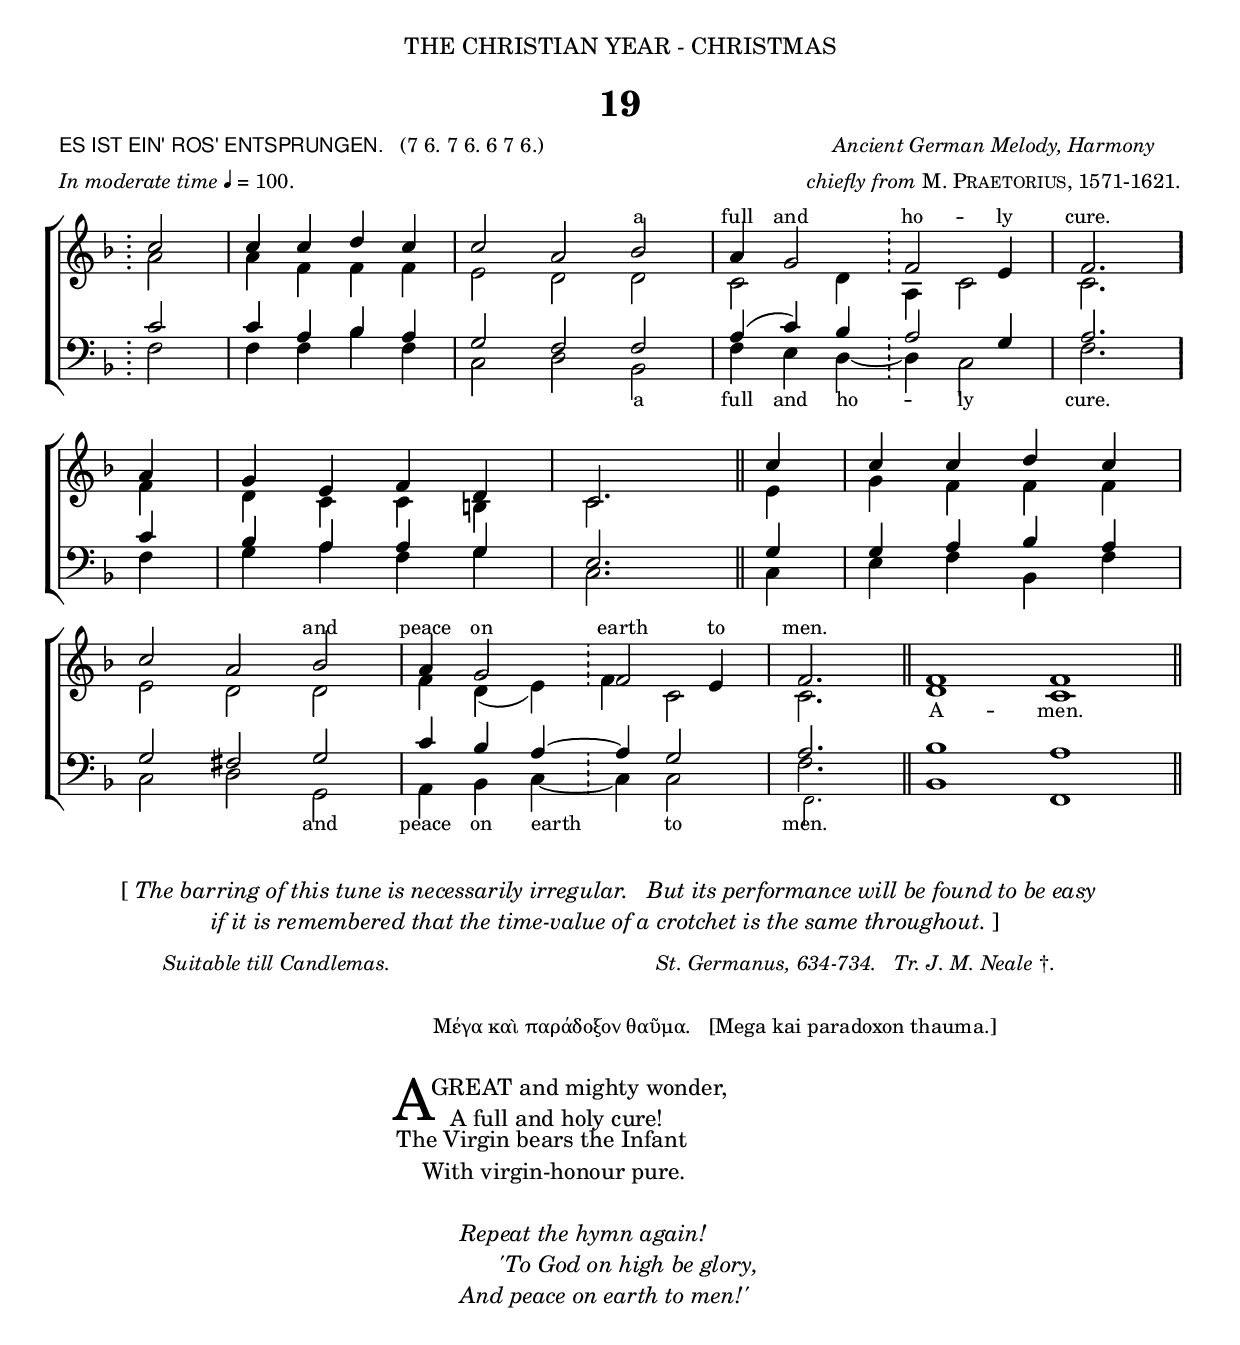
%%%% 058.png
%%% Hymn 19 ES IST EIN' ROS' ENTSPRUNGEN
%%% Version 3

\version "2.10"

\header {
 dedication = \markup { \center-align { "THE CHRISTIAN YEAR - CHRISTMAS"
		\hspace #0.1 }}	
 title = "19"
 meter = \markup { \small { \column { \line { \sans "ES IST EIN' ROS' ENTSPRUNGEN." \hspace #1 \roman "(7 6. 7 6. 6 7 6.)" } 
                                 \line { { \italic "In moderate time" \fontsize #-5 \general-align #Y #DOWN \note #"4" #1 "= 100." } } }} }
 arranger = \markup { \small { \center-align { 
		 \line { \italic "Ancient German Melody, Harmony" }
				 \line { \italic "chiefly from" \smallCaps "M. Praetorius, 1571-1621." } }} }
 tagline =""
}


%%%%%%%%%%%%%%%%%%%%%%%%macros

%%prints a repeat sign glyph comprising 4 dots and two thin bars
fdendrepeat = {\once \override Staff.BarLine #'stencil = #ly:text-interface::print 
	\once \override Staff.BarLine #'text = \markup { \line { \raise #1.4 \override #'(baseline-skip . 1.0) \column { \with-color #black { \fontsize #2 . \fontsize #2 . \fontsize #2 . \fontsize #2 .} }
	  \hspace #-1 \filled-box #'(0 . 0.15) #'(-2 . 2) #0
							 \hspace #-0.9 \filled-box #'(0 . 0.15) #'(-2 . 2) #0
	
	} }	
 \bar "||"} 

%%prints a repeat sign glyph comprising 4 dots. Used only to begin a repeat at the start of a piece where \bar ":" does not work	
fdstartrepeat = {\once \override Staff.BarLine #'stencil = #ly:text-interface::print 
	 \once \override Staff.BarLine #'text = \markup { \line { \hspace #0 \override #'(baseline-skip . 1.0) 
	  \raise #1.4 \column { \with-color #black { 
							 \fontsize #2 . \fontsize #2 . \fontsize #2 . \fontsize #2 .} }
	 } }	
 \bar "|:"}
	
%% music function to allow lyrics to skip over any number of note-syllables. 
%% The standard \skip command has its duration ignored when using \lyricsto or \addlyrics. 
%% Each instance of \skip will only skip one note-syllable. 
%% To avoid entering too many \skip commands, use this workaround function. 
%% To skip 8 note-syllables, for example, issue the command \skips #8
skips = #(define-music-function (parser location times) (number?)
     #{
	     \repeat unfold $times { \skip 1}
     #})

%% Macro for generating two augmentation dots for a notehead. When dotted notes from two vocal parts share a single notehead, 
%% Lilypond only inserts a single dot. In the image, two dots are used. 
%% This macro generates the two dots by replacing the normal dot glyph with a glyph comprising a column of 2 dots one above the other.
%% Place \augdots just before the shared note in the lower of the two voices. 

augdots = { 
  \once \override Voice.Dots #'stencil = #ly:text-interface::print 
  \once \override Voice.Dots #'text = \markup {  \hspace #0 \raise #1 
                                                 \line { \translate #(cons -0.2 0) 
                                                 \override #'(baseline-skip . 1 )  \column { 
                                                                                        \musicglyph #"dots.dot" 
                                                                                        \musicglyph #"dots.dot" } } }
 }

   
noacci = \once \override Accidental #'transparent = ##t    
     
%%%%%%%%%%%%%%%%%%%%%%%%%%end of macro definitions

global = {
  \time 4/4 
  \key f \major 
  \set Staff.midiInstrument = "church organ"
}

soprano = \relative c' {
  \fdstartrepeat c'2 \bar "|" c4 c4 d4 c4 \bar "|" 
      c2 a2 bes2 \bar "|" a4 g2 \bar "dashed" f2 e4 \bar "|" f2. \fdendrepeat \break 
  a4 \bar "|" g4 e4 f4 d4 \bar "|" c2. \bar "||" 
      c'4 \bar "|" c4 c4 d4 c4 \bar "|" \break
  c2 a2 bes2 \bar "|" a4 g2 \bar "dashed" f2 e4 \bar "|" f2. \bar "||" 
      \new Voice = amen {f1 f1 } \oneVoice \bar "||"  
}

alto = \relative c' {
  \fdstartrepeat a'2 \bar "|" a4 f4 f4 f4 \bar "|" 
      e2 d2 d2 \bar "|" c2 d4 \bar "dashed" a4 c2 \bar "|" c2. \fdendrepeat \break 
  f4 \bar "|" d4 c4 c4 b4 \bar "|" \augdots c2. \bar "||" 
      e4 \bar "|" g4 f4 f4 f4 \bar "|" \break
  e2 d2 d2 \bar "|" f4 d4 ( e4 -) \bar "dashed" \once \override NoteColumn #'force-hshift = #-1.6 f4 c2 \bar "|" c2. \bar "||" 
      d1 c1 \bar "||" 
}

tenor = \relative c {
  \fdstartrepeat c'2 \bar "|" c4 a4 bes4 a4 \bar "|" 
      g2 f2 f2 \bar "|" a4 ( c4 -) bes4 \bar "dashed" a2 g4 \bar "|" a2. \fdendrepeat \break
  c4 \bar "|" bes4 a4 a4 g4 \bar "|" e2. \bar "||" 
      g4 \bar "|" g4 a4 bes4 a4 \bar "|" \break 
  g2 fis2 g2 \bar "|" c4 bes4 a4 ~ \bar "dashed" a4 g2 \bar "|" a2. \bar "||" 
      bes1 a1 \bar "||" 
}

bass = \relative c { \clef bass
  \fdstartrepeat f2 \bar "|" f4 f4 bes4 f4 \bar "|" 
      c2 d2 bes2 \bar "|" f'4 e4 d4 ~ \bar "dashed" d4 c2 \bar "|" f2. \fdendrepeat \break
  f4 \bar "|" g4 a4 f4 g4 \bar "|" c,2. \bar "||" 
      c4 \bar "|" e4 f4 bes,4 f'4 \bar "|" \break
  c2 d2 g,2 \bar "|" a4 bes4 c4 ~ \bar "dashed" c4 c2 \bar "|" << { \noacci \once \override Stem #'length = #5 f2.} 
      \new Voice = optional {\voiceFour 
      \set fontSize = #-3
      \once \override NoteColumn #'force-hshift = #0.4
      f,2.} >> \bar "||" 
      bes1 f1 \bar "||" 
}

wordsA = \lyricmode { 
	 \override LyricText #'extra-offset = #'(0 . -1)    %% bring words closer to staff
         \override LyricHyphen #'extra-offset = #'(0 . -1)
         \override LyricText #'font-size = #-1 
         \skips #7 a full and "ho" -- "ly" cure. \skips #13 and peace on earth to men. }

wordsB = \lyricmode { 
	  \override LyricText #'extra-offset = #'(0 . 1) 
          \override LyricHyphen #'extra-offset = #'(0 . 1)
          \override LyricText #'font-size = #-1 
         \skips#7 a full and "ho" -- "ly" cure. \skips #13 and peace on earth to men. }

wordsAmen = \lyricmode { \override LyricText #'font-size = #-1 A -- men. }

#(ly:set-option 'point-and-click #f)

\paper {
 #(set-paper-size "a4")
  between-system-padding = 2\mm
  between-system-space = #2
% before-title-space = 0\mm
% after-title-space = 3\mm
% top-margin = 2\mm
% bottom-margin = 3\mm
 print-page-number = ##f

 ragged-last-bottom = ##t
 ragged-bottom = ##t
}

\book{

\score{
\new ChoirStaff	
 <<

	\context Staff = upper << 
	\context Voice = sopranos { \voiceOne \global \soprano }
	\context Voice = altos {\voiceTwo \global \alto }
	 >>
        
	 \new Lyrics \lyricsto amen \wordsAmen
	
	\context Staff = lower <<
	\context Voice = tenors { \voiceOne \global \tenor }
	\context Voice = basses { \voiceTwo \global \bass }
			 >> 
	\new Lyrics  \with {alignAboveContext=upper} \lyricsto sopranos \wordsA	 
	\new Lyrics  \with {alignBelowContext=lower} \lyricsto basses \wordsB
 >>
\layout {
		indent=0
		\context { \Score timing = ##f }
		\context { \Score \remove "Bar_number_engraver" }
		\context { \Staff \remove "Time_signature_engraver" }
		\context { \Score \remove "Mark_engraver" }
		\context { \Staff \consists "Mark_engraver" }
	}
} %%score bracket


\markup{ \hspace #6
  \override #'(line-width . 94 )
  \justify{   "[" \italic { The barring of this tune is necessarily irregular. "  But" its performance will be found to be easy
"              if" it is remembered that the time-value of a crotchet is the same throughout.}  "]"   } }


\markup {   \hspace #10  %% use \hspace or \halign to centre the 3-column group  
	\column {
	  \hspace #1	 
	  \line { \small \italic{ \hspace #0 "Suitable till Candlemas." \hspace #25  "St. Germanus, 634-734.   Tr. J. M. Neale" \upright "†." } }
	  \hspace #1
	  \line {\hspace #26 \small {"Μέγα καὶ παράδοξον θαῦμα." "  [Mega kai paradoxon thauma.]" } }
	   	             \hspace #1  % adds vertical spacing between verses. More such lines more space.     
	  \line {\hspace #20	     
		\column { %% stanza 1 column 
	                  \line { \hspace #2.2 \column { \lower #2.4 \fontsize #8 "A" }   %%Drop Cap goes here
				  \hspace #-1    %% adjust this if other letters are too far from Drop Cap
				  \column  { \raise #0.0 "GREAT and mighty wonder," "   A full and holy cure!"  } }          
	                  \line {  \hspace #2.5  %%adjust hspace until this line left edge is flush with Drop Cap
				   \lower  #1.56  %%adjust this until the line spacing looks right
				   \column {   
					   "The Virgin bears the Infant"
					   "    With virgin-honour pure."
					     \italic {
					       "   "	    
					       "          Repeat the hymn again!"
					       "                'To God on high be glory,"
					       "          And peace on earth to men!'" } 
			  		} }
			       
			           } %% finish stanza 1   
	}  }	  
}
%%fake score block to occupy space and force a pagebreak.  Can't think of a better way of doing this.
\score{
{ s4 }
\header { breakbefore = ##t piece = ##f opus = ##f tagline = ##f }
\layout{
\context { \Staff
\remove Time_signature_engraver
\remove Key_engraver
\remove Clef_engraver
\remove Staff_symbol_engraver
}}}
	
%%second page	

\markup { \hspace #31   %%add space as necc. to center the column   
           \column {
            \line { "2  "
             \column { 
		     "The Word becomes incarnate"
		     "    And yet remains on high!"
		     "And Cherubim sing anthems"
		     "    To shepherds from the sky."
	   }}
	   
	  \hspace #0.1 % adds vertical spacing between verses      
	    \line { "3  "
             \column { 
		     "While thus they sing your Monarch,"
		     "    Those bright angelic bands,"
		     "Rejoice, ye vales and mountains,"
		     "    Ye oceans clap your hands."
	   }}
	   
	   \hspace #0.1 % adds vertical spacing between verses      
	    \line { "4  "
             \column { 
		     "Since all he comes to ransom,"
		     "    By all be he adored,"
		     "The Infant born in Bethl'em,"
		     "    The Saviour and the Lord."
	   }}
	   
	  \hspace #0.1 % adds vertical spacing between verses   
          \line { "5. "
             \column {	     
		     "And idol forms shall perish,"
		     "    And error shall decay,"
		     "And Christ shall wield his sceptre,"
		     "    Our Lord and God for ay."
	   }} 
	  }	  
}


%%%%%%%%%%%%%%%% This next section of code is for
%%%%%%%%%%%%%%%% unfolding the repeats and generating the midi of the main tune
%%%%%%%%%%%%%%%% Not needed for visual layout
                

\score { 
\new ChoirStaff 
<<

\new Staff = "soprano" {\relative c' {\clef treble \global  
    \unfoldRepeats { \repeat volta 2 {  c'2 \bar "|" c4 c4 d4 c4 \bar "|" 
    c2 a2 bes2 \bar "|" a4 g2 \bar "dashed" f2 e4 \bar "|" f2. } } \break 
  a4 \bar "|" g4 e4 f4 d4 \bar "|" c2. \bar "||" 
      c'4 \bar "|" c4 c4 d4 c4 \bar "|" \break
  c2 a2 bes2 \bar "|" a4 g2 \bar "dashed" f2 e4 \bar "|" f2. \bar "||" 
    
}
}

\new Staff = "alto" {\relative c' {\clef treble \global  
  \unfoldRepeats { \repeat volta 2 { a'2 \bar "|" a4 f4 f4 f4 \bar "|" 
      e2 d2 d2 \bar "|" c2 d4 \bar "dashed" a4 c2 \bar "|" c2. } } \break 
  f4 \bar "|" d4 c4 c4 b4 \bar "|" c2. \bar "||" 
      e4 \bar "|" g4 f4 f4 f4 \bar "|" \break
  e2 d2 d2 \bar "|" f4 d4 ( e4 -) \bar "dashed" f4 c2 \bar "|" c2. \bar "||" 
}	
}

\new Staff = "tenor" { \relative c {\clef bass \global  \set Staff.midiInstrument = "church organ"
  \unfoldRepeats {  \repeat volta 2 { c'2 \bar "|" c4 a4 bes4 a4 \bar "|" 
      g2 f2 f2 \bar "|" a4 ( c4 -) bes4 \bar "dashed" a2 g4 \bar "|" a2. } } \break
  c4 \bar "|" bes4 a4 a4 g4 \bar "|" e2. \bar "||" 
      g4 \bar "|" g4 a4 bes4 a4 \bar "|" \break 
  g2 fis2 g2 \bar "|" c4 bes4 a4 ~ \bar "dashed" a4 g2 \bar "|" a2. \bar "||" 
} 
}


\new Staff = "bass" { \relative c { \clef bass \global  \set Staff.midiInstrument = "church organ"
  \unfoldRepeats {  \repeat volta 2 { f2 \bar "|" f4 f4 bes4 f4 \bar "|" 
      c2 d2 bes2 \bar "|" f'4 e4 d4 ~ \bar "dashed" d4 c2 \bar "|" f2. } } \break
  f4 \bar "|" g4 a4 f4 g4 \bar "|" c,2. \bar "||" 
      c4 \bar "|" e4 f4 bes,4 f'4 \bar "|" \break
  c2 d2 g,2 \bar "|" a4 bes4 c4 ~ \bar "dashed" c4 c2 \bar "|" << f2. f,2. >> \bar "||" 
}
}


>>

\midi { 
   \context {
       \Score 
       tempoWholesPerMinute = #(ly:make-moment 100 4)
            }
       }
} %% midi score bracket

%% Amen midi block. Generates the Amen as a separate midi
\score{
  \new ChoirStaff
   <<
        \context Staff = upper 
	                      << 
	\context Voice = "sopranos" { \relative c' { \clef treble \global f1 f1 }}
	\context Voice = "altos"    { \relative c' {  \clef treble \global d1 c1 }}
	                      >>
	\context Staff = lower 
	                      <<
	\context Voice = "tenors" { \relative c { \clef bass \global \voiceThree bes'1 a1 \bar "||" }}
	\context Voice = "basses" { \relative c { \clef bass \global \voiceFour  bes1 f1  \bar "||" }}
			        >> 
  >>			      

\midi { \context { \Score tempoWholesPerMinute = #(ly:make-moment 100 4 ) }}  %%Amen midi       
       
}  

} %% book bracket